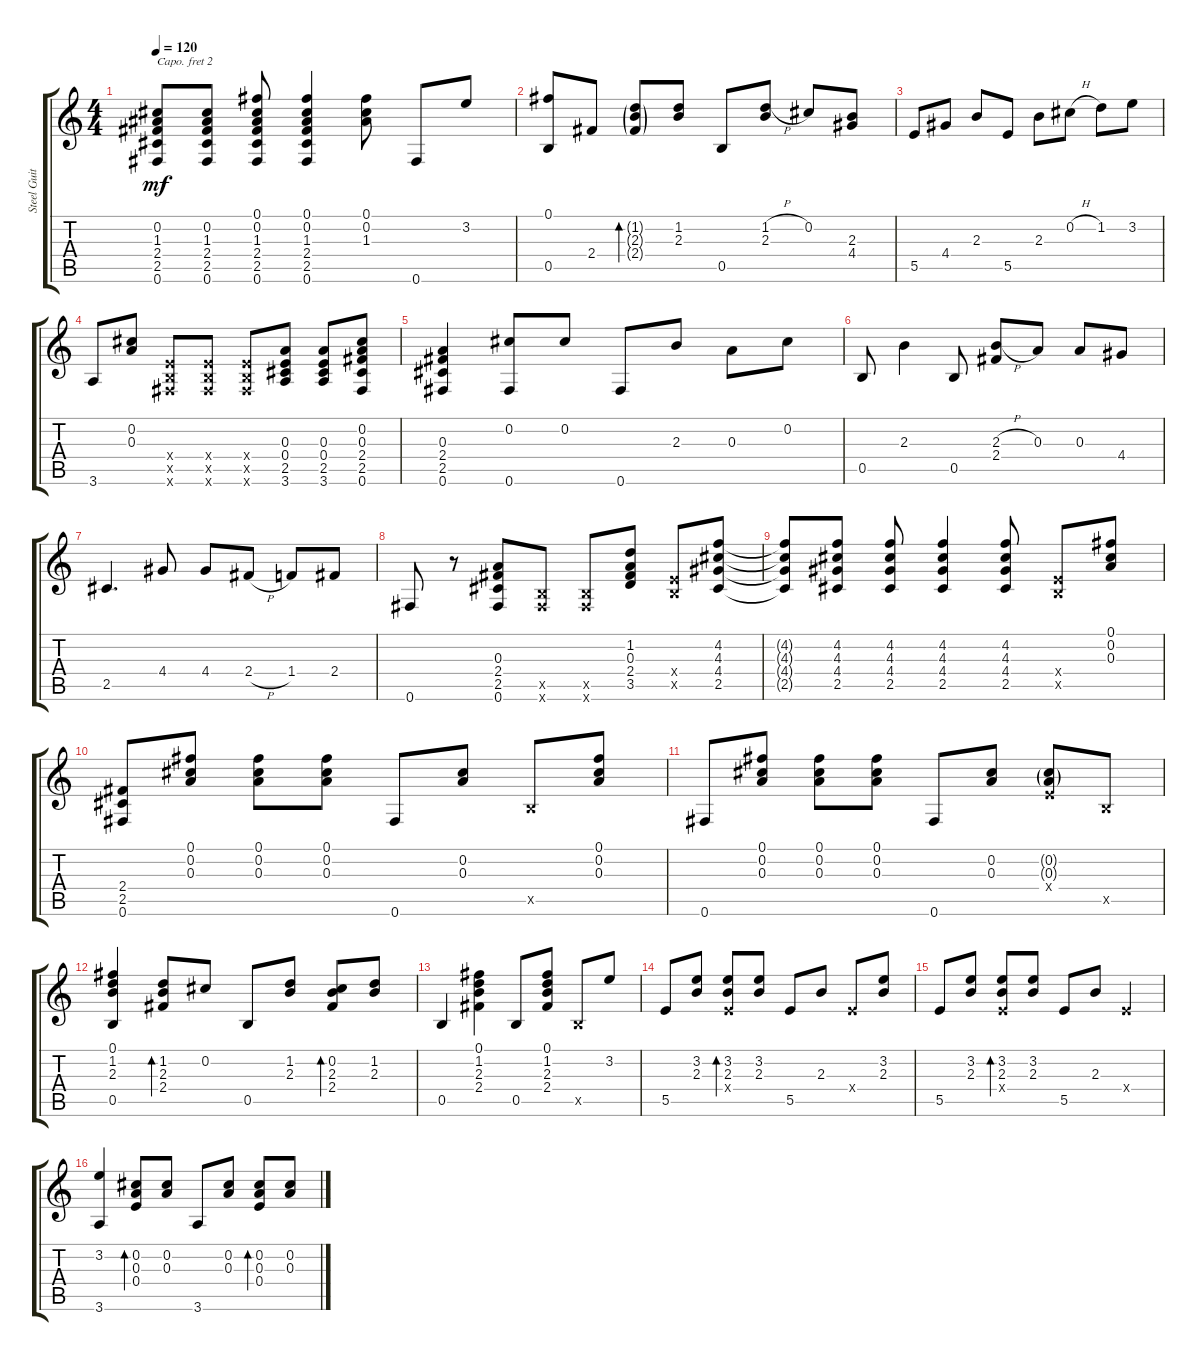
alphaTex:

\track ("Steel Guitar" "Steel Guit") {instrument acousticguitarsteel}
\staff {score tabs}
\capo 2
\tuning (E4 B3 G3 D3 A2 E2) {hide}
\ts (4 4)
\tempo 120
\clef g2
\ks c
(0.2{t} 1.3{t} 2.4{t} 2.5{t} 0.6{t}).8{dy mf} (0.2 1.3 2.4 2.5 0.6).8 (0.1 0.2 1.3 2.4 2.5 0.6).8 (0.1 0.2 1.3 2.4 2.5 0.6).4 (0.1 0.2 1.3).8 0.6.8 3.2.8 |
(0.1 0.5).8 2.4.8 (1.2{g} 2.3{g} 2.4{g}).8{bd 30} (1.2 2.3).8 0.5.8 (1.2{h} 2.3).8 0.2.8 (2.3 4.4).8 |
5.5.8 4.4.8 2.3.8 5.5.8 2.3.8 0.2{h}.8 1.2.8 3.2.8 |
3.6.8 (0.2 0.3).8 (0.4{x} 0.5{x} 0.6{x}).8 (0.4{x} 0.5{x} 0.6{x}).8 (0.4{x} 0.5{x} 0.6{x}).8 (0.3 0.4 2.5 3.6).8 (0.3 0.4 2.5 3.6).8 (0.2 0.3 2.4 2.5 0.6).8 |
(0.3 2.4 2.5 0.6).4 (0.2 0.6).8 0.2.8 0.6.8 2.3.8 0.3.8 0.2.8 |
0.5.8 2.3.4 0.5.8 (2.3{h} 2.4).8 0.3.8 0.3.8 4.4.8 |
2.5.4{d} 4.4.8 4.4.8 2.4{h}.8 1.4.8 2.4.8 |
0.6.8 r.8 (0.3 2.4 2.5 0.6).8 (0.5{x} 0.6{x}).8 (0.5{x} 0.6{x}).8 (1.2 0.3 2.4 3.5).8 (0.4{x} 0.5{x}).8 (4.2 4.3 4.4 2.5).8 |
(4.2{t} 4.3{t} 4.4{t} 2.5{t}).8 (4.2 4.3 4.4 2.5).8 (4.2 4.3 4.4 2.5).8 (4.2 4.3 4.4 2.5).4 (4.2 4.3 4.4 2.5).8 (0.4{x} 0.5{x}).8 (0.1 0.2 0.3).8 |
(2.4 2.5 0.6).8 (0.1 0.2 0.3).8 (0.1 0.2 0.3).8 (0.1 0.2 0.3).8 0.6.8 (0.2 0.3).8 0.5{x}.8 (0.1 0.2 0.3).8 |
0.6.8 (0.1 0.2 0.3).8 (0.1 0.2 0.3).8 (0.1 0.2 0.3).8 0.6.8 (0.2 0.3).8 (0.2{g} 0.3{g} 0.4{x}).8 0.5{x}.8 |
(0.1 1.2 2.3 0.5).4 (1.2 2.3 2.4).8{bd 30} 0.2.8 0.5.8 (1.2 2.3).8 (0.2 2.3 2.4).8{bd 30} (1.2 2.3).8 |
0.5.4 (0.1 1.2 2.3 2.4).4 0.5.8 (0.1 1.2 2.3 2.4).8 0.5{x}.8 3.2.8 |
5.5.8 (3.2 2.3).8 (3.2 2.3 0.4{x}).8{bd 30} (3.2 2.3).8 5.5.8 2.3.8 0.4{x}.8 (3.2 2.3).8 |
5.5.8 (3.2 2.3).8 (3.2 2.3 0.4{x}).8{bd 30} (3.2 2.3).8 5.5.8 2.3.8 0.4{x}.4 |
(3.2 3.6).4 (0.2 0.3 0.4).8{bd 30} (0.2 0.3).8 3.6.8 (0.2 0.3).8 (0.2 0.3 0.4).8{bd 30} (0.2 0.3).8
